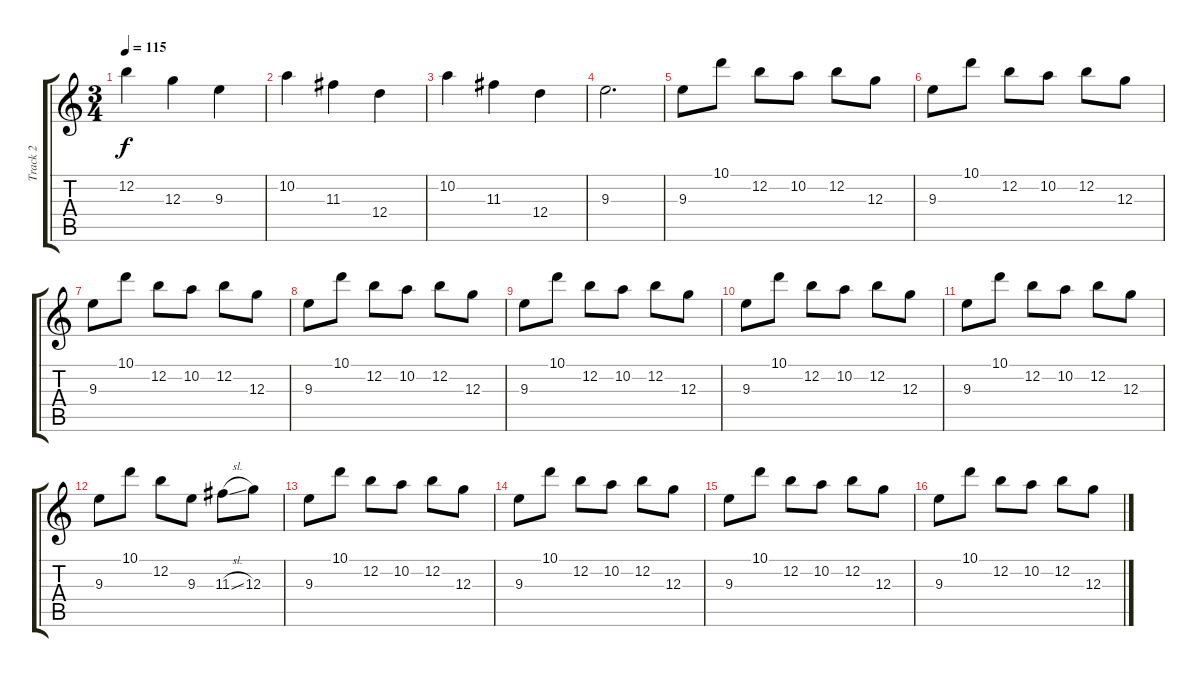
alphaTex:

\track ("Track 2" "Track 2") {instrument electricguitarclean}
\staff {score tabs}
\tuning (E4 B3 G3 D3 A2 E2) {hide}
\ts (3 4)
\tempo 115
\clef g2
\ks c
12.2.4{dy f} 12.3.4 9.3.4 |
10.2.4 11.3.4 12.4.4 |
10.2.4 11.3.4 12.4.4 |
9.3.2{d} |
9.3.8 10.1.8 12.2.8 10.2.8 12.2.8 12.3.8 |
9.3.8 10.1.8 12.2.8 10.2.8 12.2.8 12.3.8 |
9.3.8 10.1.8 12.2.8 10.2.8 12.2.8 12.3.8 |
9.3.8 10.1.8 12.2.8 10.2.8 12.2.8 12.3.8 |
9.3.8 10.1.8 12.2.8 10.2.8 12.2.8 12.3.8 |
9.3.8 10.1.8 12.2.8 10.2.8 12.2.8 12.3.8 |
9.3.8 10.1.8 12.2.8 10.2.8 12.2.8 12.3.8 |
9.3.8 10.1.8 12.2.8 9.3.8 11.3{sl}.8 12.3.8 |
9.3.8 10.1.8 12.2.8 10.2.8 12.2.8 12.3.8 |
9.3.8 10.1.8 12.2.8 10.2.8 12.2.8 12.3.8 |
9.3.8 10.1.8 12.2.8 10.2.8 12.2.8 12.3.8 |
9.3.8 10.1.8 12.2.8 10.2.8 12.2.8 12.3.8
